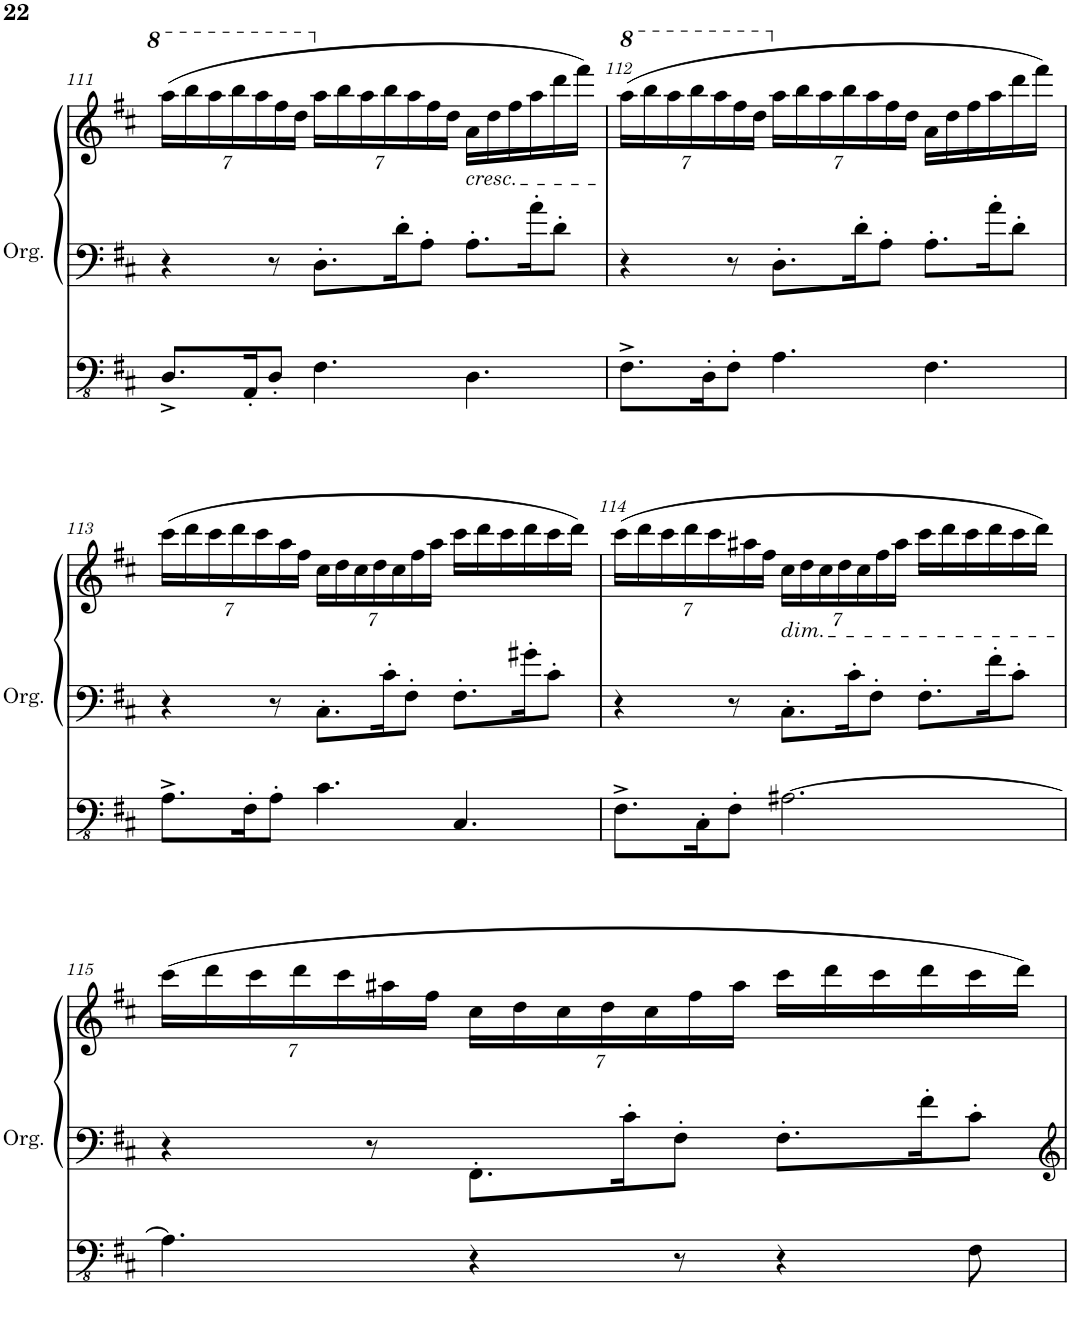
**kern	**kern	**kern
*part1	*part1	*part1
*staff3	*staff2	*staff1
*I"Orgue à tuyaux	*	*
*I'Org.	*	*
!!LO:PB:g=z
*clefFv4	*clefF4	*clefG2
*k[f#c#]	*k[f#c#]	*k[f#c#]
*M9/8	*M9/8	*M9/8
*	*	*Xbrackettup
=111	=111	=111
8.DD^/L	4r	(56%3aaa\LL
.	.	56%3bbb\
.	.	56%3aaa\
.	.	56%3bbb\
16AAA'/K	.	.
.	.	56%3aaa\
8DD'/J	8r	.
.	.	56%3fff#\
.	.	56%3ddd\JJ
4.FF#\	8.D'\L	56%3aa\LL
.	.	56%3bb\
.	.	56%3aa\
.	.	56%3bb\
.	16d'\K	.
.	.	56%3aa\
.	8A'\J	.
.	.	56%3ff#\
.	.	56%3dd\JJ
!	!	!LO:TX:b:i:t=cresc.
4.DD\	8.A'\L	16a\LL
.	.	16dd\
.	.	16ff#\
.	16a'\K	16aa\
.	8d'\J	16ddd\
.	.	16fff#\JJ)
=112	=112	=112
*	*	*8va
8.FF#^\L	4r	(56%3aaa\LL
.	.	56%3bbb\
.	.	56%3aaa\
.	.	56%3bbb\
16DD'\K	.	.
.	.	56%3aaa\
8FF#'\J	8r	.
.	.	56%3fff#\
.	.	56%3ddd\JJ
*	*	*X8va
4.AA\	8.D'\L	56%3aa\LL
.	.	56%3bb\
.	.	56%3aa\
.	.	56%3bb\
.	16d'\K	.
.	.	56%3aa\
.	8A'\J	.
.	.	56%3ff#\
.	.	56%3dd\JJ
4.FF#\	8.A'\L	16a\LL
.	.	16dd\
.	.	16ff#\
.	16a'\K	16aa\
.	8d'\J	16ddd\
.	.	16fff#\JJ)
!!LO:LB:g=z
=113	=113	=113
8.AA^\L	4r	(56%3ccc#\LL
.	.	56%3ddd\
.	.	56%3ccc#\
.	.	56%3ddd\
16FF#'\K	.	.
.	.	56%3ccc#\
8AA'\J	8r	.
.	.	56%3aa\
.	.	56%3ff#\JJ
4.C#\	8.C#'\L	56%3cc#\LL
.	.	56%3dd\
.	.	56%3cc#\
.	.	56%3dd\
.	16c#'\K	.
.	.	56%3cc#\
.	8F#'\J	.
.	.	56%3ff#\
.	.	56%3aa\JJ
4.CC#/	8.F#'\L	16ccc#\LL
.	.	16ddd\
.	.	16ccc#\
.	16g#X'\K	16ddd\
.	8c#'\J	16ccc#\
.	.	16ddd\JJ)
=114	=114	=114
8.FF#^\L	4r	(56%3ccc#\LL
.	.	56%3ddd\
.	.	56%3ccc#\
.	.	56%3ddd\
16CC#'\K	.	.
.	.	56%3ccc#\
8FF#'\J	8r	.
.	.	56%3aa#X\
.	.	56%3ff#\JJ
!	!	!LO:TX:b:i:t=dim.
[2.AA#X\	8.C#'\L	56%3cc#\LL
.	.	56%3dd\
.	.	56%3cc#\
.	.	56%3dd\
.	16c#'\K	.
.	.	56%3cc#\
.	8F#'\J	.
.	.	56%3ff#\
.	.	56%3aa#\JJ
.	8.F#'\L	16ccc#\LL
.	.	16ddd\
.	.	16ccc#\
.	16f#'\K	16ddd\
.	8c#'\J	16ccc#\
.	.	16ddd\JJ)
!!LO:LB:g=z
=115	=115	=115
4.AA#\]	4r	(56%3ccc#\LL
.	.	56%3ddd\
.	.	56%3ccc#\
.	.	56%3ddd\
.	.	56%3ccc#\
.	8r	.
.	.	56%3aa#X\
.	.	56%3ff#\JJ
4r	8.FF#'\L	56%3cc#\LL
.	.	56%3dd\
.	.	56%3cc#\
.	.	56%3dd\
.	16c#'\K	.
.	.	56%3cc#\
8r	8F#'\J	.
.	.	56%3ff#\
.	.	56%3aa#\JJ
4r	8.F#'\L	16ccc#\LL
.	.	16ddd\
.	.	16ccc#\
.	16f#'\K	16ddd\
8FF#\	8c#'\J	16ccc#\
.	.	16ddd\JJ)
=	=	=
*-	*-	*-
